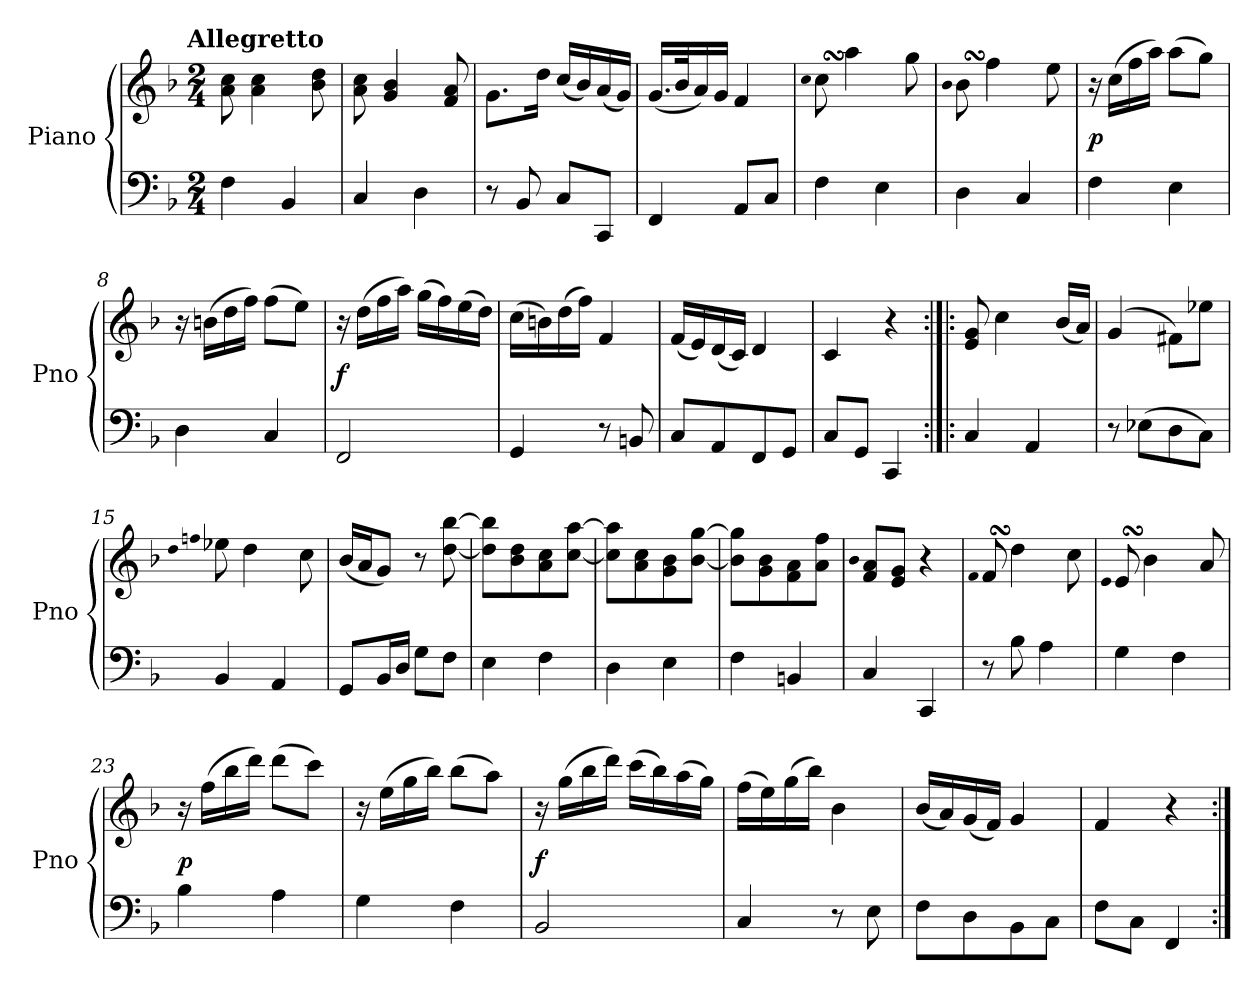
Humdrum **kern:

**kern	**kern	**dynam
*part1	*part1	*part1
*staff2	*staff1	*staff1/2
*I"Piano	*	*
*I'Pno	*	*
*clefF4	*clefG2	*
*k[b-]	*k[b-]	*
*F:	*F:	*
!!LO:TX:omd:t=Allegretto
*M2/4	*M2/4	*
*MM110	*MM110	*
=1	=1	=1
4F\	8a\ 8cc\	.
.	4a\ 4cc\	.
4BB-/	.	.
.	8b-\ 8dd\	.
=2	=2	=2
4C/	8a\ 8cc\	.
.	4g/ 4b-/	.
4D\	.	.
.	8f/ 8a/	.
=3	=3	=3
8r	8.g\L	.
8BB-/	.	.
.	16dd\Jk	.
8C/L	(16cc/LL	.
.	16b-/)	.
8CC/J	(16a/	.
.	16g/JJ)	.
=4	=4	=4
4FF/	(16.g/LL	.
.	32b-/K	.
.	16a/)	.
.	16g/JJ	.
8AA/L	4f/	.
8C/J	.	.
=5	=5	=5
.	qcc	.
4F\	8ccSSS\	.
.	4aa\	.
4E\	.	.
.	8gg\	.
=6	=6	=6
.	qb-	.
4D\	8b-SSs\	.
.	4ff\	.
4C/	.	.
.	8ee\	.
=7	=7	=7
4F\	16r	p
.	(16cc\LL	.
.	16ff\	.
.	16aa\JJ)	.
4E\	(8aa\L	.
.	8gg\J)	.
=8	=8	=8
4D\	16r	.
.	(16bn\LL	.
.	16dd\	.
.	16ff\JJ)	.
4C/	(8ff\L	.
.	8ee\J)	.
=9	=9	=9
2FF/	16r	f
.	(16dd\LL	.
.	16ff\	.
.	16aa\JJ)	.
.	(16gg\LL	.
.	16ff\)	.
.	(16ee\	.
.	16dd\JJ)	.
=10	=10	=10
4GG/	(16cc\LL	.
.	16bn\)	.
.	(16dd\	.
.	16ff\JJ)	.
8r	4f/	.
8BBn/	.	.
=11	=11	=11
8C/L	(16f/LL	.
.	16e/)	.
8AA/	(16d/	.
.	16c/JJ)	.
8FF/	4d/	.
8GG/J	.	.
=12	=12	=12
8C/L	4c/	.
8GG/J	.	.
4CC/	4r	.
=13:|!|:	=13:|!|:	=13:|!|:
4C/	8e/ 8g/	.
.	4cc\	.
4AA/	.	.
.	(16b-/LL	.
.	16a/JJ)	.
=14	=14	=14
8r	(4g/	.
(8E-X\L	.	.
8D\	8f#X\L)	.
8C\J)	8ee-X\J	.
=15	=15	=15
.	qdd	.
.	qffn	.
4BB-/	8ee-X\	.
.	4dd\	.
4AA/	.	.
.	8cc\	.
=16	=16	=16
8GG/L	(16b-/LL	.
.	16a/J	.
16BB-/L	8g/J)	.
16D/JJ	.	.
8G\L	8r	.
8F\J	[8dd\ [8bb-\	.
=17	=17	=17
4E\	8dd]\ 8bb-]\L	.
.	8b-\ 8dd\	.
4F\	8a\ 8cc\	.
.	[8cc\ [8aa\J	.
=18	=18	=18
4D\	8cc]\ 8aa]\L	.
.	8a\ 8cc\	.
4E\	8g\ 8b-\	.
.	[8b-\ [8gg\J	.
=19	=19	=19
4F\	8b-]\ 8gg]\L	.
.	8g\ 8b-\	.
4BBn/	8f\ 8a\	.
.	8a\ 8ff\J	.
=20	=20	=20
.	qb-	.
4C/	8f/ 8a/L	.
.	8e/ 8g/J	.
4CC/	4r	.
=21	=21	=21
.	qf	.
8r	8fSSs/	.
8B-\	4dd\	.
4A\	.	.
.	8cc\	.
=22	=22	=22
.	qe	.
4G\	8eSsS/	.
.	4b-\	.
4F\	.	.
.	8a/	.
=23	=23	=23
4B-\	16r	p
.	(16ff\LL	.
.	16bb-\	.
.	16ddd\JJ)	.
4A\	(8ddd\L	.
.	8ccc\J)	.
=24	=24	=24
4G\	16r	.
.	(16ee\LL	.
.	16gg\	.
.	16bb-\JJ)	.
4F\	(8bb-\L	.
.	8aa\J)	.
=25	=25	=25
2BB-/	16r	f
.	(16gg\LL	.
.	16bb-\	.
.	16ddd\JJ)	.
.	(16ccc\LL	.
.	16bb-\)	.
.	(16aa\	.
.	16gg\JJ)	.
=26	=26	=26
4C/	(16ff\LL	.
.	16ee\)	.
.	(16gg\	.
.	16bb-\JJ)	.
8r	4b-\	.
8E\	.	.
=27	=27	=27
8F\L	(16b-/LL	.
.	16a/)	.
8D\	(16g/	.
.	16f/JJ)	.
8BB-\	4g/	.
8C\J	.	.
=28	=28	=28
8F\L	4f/	.
8C\J	.	.
4FF/	4r	.
=:|!	=:|!	=:|!
*-	*-	*-
